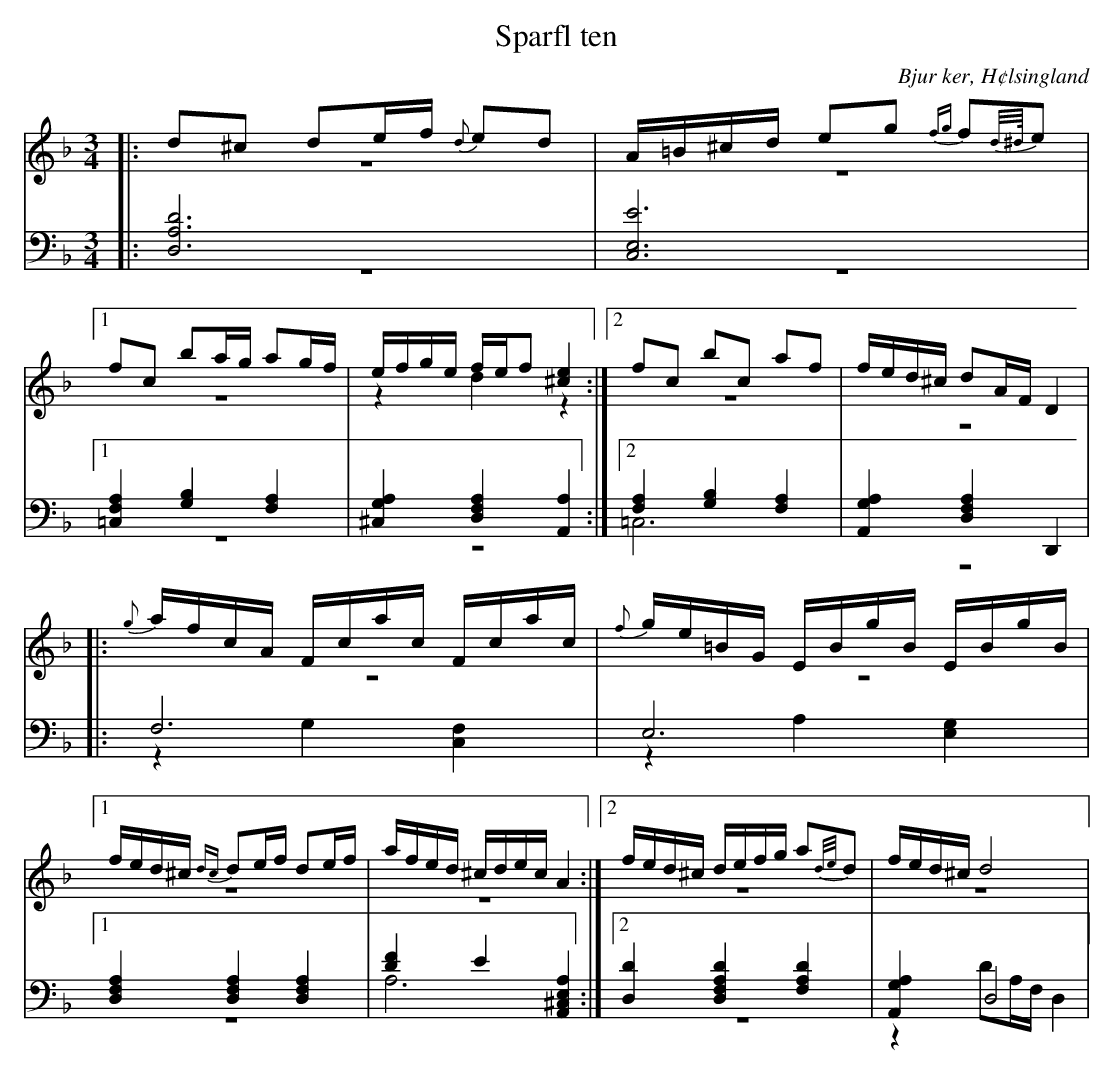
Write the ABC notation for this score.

X:1
T: Sparfl ten
O: Bjur ker, H¢lsingland
M: 3/4
L: 1/8
K: Dm
V:1
V:2 merge
V:3
V:4 merge
V:1
|:d^c de/f/ {d}ed|A/=B/^c/d/ eg {fg}f{d/^d//}e|1 fc ba/g/ ag/f/| e/f/g/e/ f/e/f [^c2e2]:|2 fc bc af|f/e/d/^c/ dA/F/ D2|
|:{g}a/f/c/A/  F/c/a/c/ F/c/a/c/|{f}g/e/=B/G/  E/B/g/B/  E/B/g/B/|1 f/e/d/^c/ {dc}de/f/ de/f/|a/f/e/d/ ^c/d/e/c/ A2:|2 f/e/d/^c/ d/e/f/g/ a{d/e/}d|f/e/d/^c/ d4|
V:2
|:z6|z6|1 z6|z2 d2 z2:|2 z6|z6|
|:z6|z6|1 z6|z6:|2 z6|z6|
V:3 clef=bass
|:[D,6A,6D6]|[E,6C,6E6]|1 [=C,2F,2A,2] [G,2B,2] [F,2A,2]|[^C,2G,2A,2] [D,2F,2A,2] [A,,2A,2]:|2 [F,2A,2] [G,2B,2] [F,2A,2]|[A,,2G,2A,2] [D,2F,2A,2] D,,2|
|:F,6|E,6|1 [D,2F,2A,2] [D,2F,2A,2] [D,2F,2A,2]|[D2F2] E2 [A,,2^C,2E,2A,2]:|2 [D,2D2] [D,2F,2A,2D2] [F,2A,2D2]|[A,,2G,2A,2] D,4|
V:4 clef=bass
|:z6|z6|1 z6|z6:|2 =C,6|z6|
|:z2 G,2 [C,2F,2]|z2 A,2 [E,2G,2]|1 z6|A,6:|2 z6|z2 DA,/F,/ D,2|
